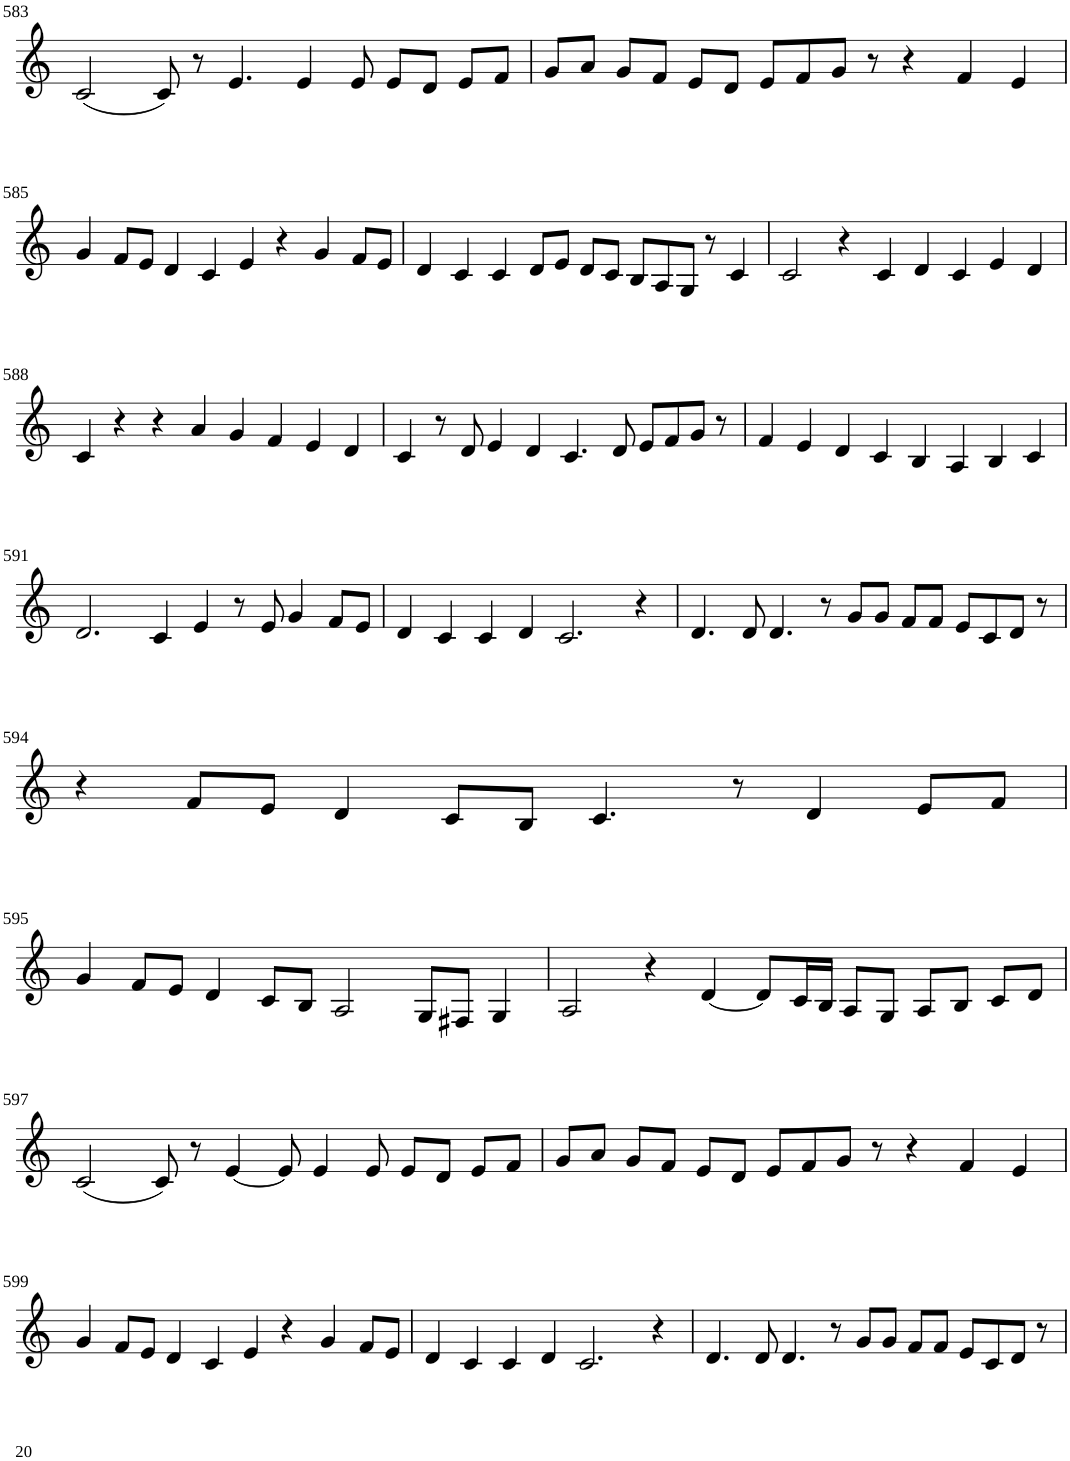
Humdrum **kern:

**kern
*part1
*staff1
*I"Violin
!!LO:PB:g=z
*clefG2
*k[]
*M8/4
=583
(2c/
8c/)
8r
4.e/
4e/
8e/
8e/L
8d/J
8e/L
8f/J
=584
8g/L
8a/J
8g/L
8f/J
8e/L
8d/J
8e/L
8f/
8g/J
8r
4r
4f/
4e/
!!LO:LB:g=z
=585
4g/
8f/L
8e/J
4d/
4c/
4e/
4r
4g/
8f/L
8e/J
=586
4d/
4c/
4c/
8d/L
8e/J
8d/L
8c/J
8B/L
8A/
8G/J
8r
4c/
=587
2c/
4r
4c/
4d/
4c/
4e/
4d/
!!LO:LB:g=z
=588
4c/
4r
4r
4a/
4g/
4f/
4e/
4d/
=589
4c/
8r
8d/
4e/
4d/
4.c/
8d/
8e/L
8f/
8g/J
8r
=590
4f/
4e/
4d/
4c/
4B/
4A/
4B/
4c/
!!LO:LB:g=z
=591
2.d/
4c/
4e/
8r
8e/
4g/
8f/L
8e/J
=592
4d/
4c/
4c/
4d/
2.c/
4r
=593
4.d/
8d/
4.d/
8r
8g/L
8g/J
8f/L
8f/J
8e/L
8c/
8d/J
8r
!!LO:LB:g=z
=594
4r
8f/L
8e/J
4d/
8c/L
8B/J
4.c/
8r
4d/
8e/L
8f/J
!!LO:LB:g=z
=595
4g/
8f/L
8e/J
4d/
8c/L
8B/J
2A/
8G/L
8F#X/J
4G/
=596
2A/
4r
[4d/
8d/L]
16c/L
16B/JJ
8A/L
8G/J
8A/L
8B/J
8c/L
8d/J
!!LO:LB:g=z
=597
(2c/
8c/)
8r
[4e/
8e/]
4e/
8e/
8e/L
8d/J
8e/L
8f/J
=598
8g/L
8a/J
8g/L
8f/J
8e/L
8d/J
8e/L
8f/
8g/J
8r
4r
4f/
4e/
!!LO:LB:g=z
=599
4g/
8f/L
8e/J
4d/
4c/
4e/
4r
4g/
8f/L
8e/J
=600
4d/
4c/
4c/
4d/
2.c/
4r
=601
4.d/
8d/
4.d/
8r
8g/L
8g/J
8f/L
8f/J
8e/L
8c/
8d/J
8r
=
*-
